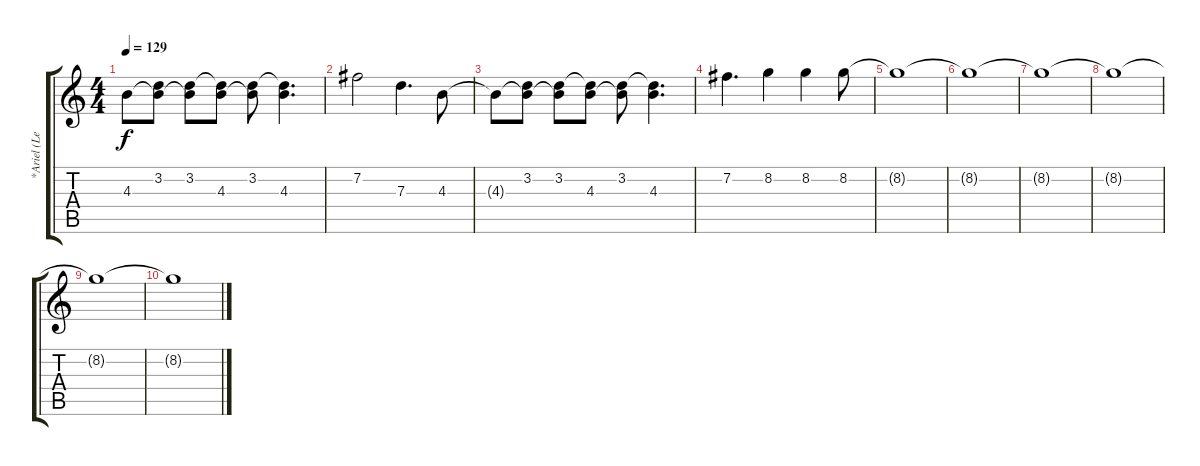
\track ("*Ariel (Lead Guitar)" "*Ariel (Le") {instrument overdrivenguitar bank 6}
\staff {score tabs}
\tuning (E4 B3 G3 D3 A2 E2) {hide}
\ts (4 4)
\tempo 129
\clef g2
\ks c
4.3{t}.8{dy f} (3.2 4.3{t}).8 (3.2 4.3{t}).8 (3.2{t} 4.3).8 (3.2 4.3{t}).8 (3.2{t} 4.3).4{d} |
7.2.2 7.3.4{d} 4.3.8 |
4.3{t}.8 (3.2 4.3{t}).8 (3.2 4.3{t}).8 (3.2{t} 4.3).8 (3.2 4.3{t}).8 (3.2{t} 4.3).4{d} |
7.2.4{d} 8.2.4 8.2.4 8.2.8 |
8.2{t}.1 |
8.2{t}.1 |
8.2{t}.1 |
8.2{t}.1 |
8.2{t}.1 |
8.2{t}.1
